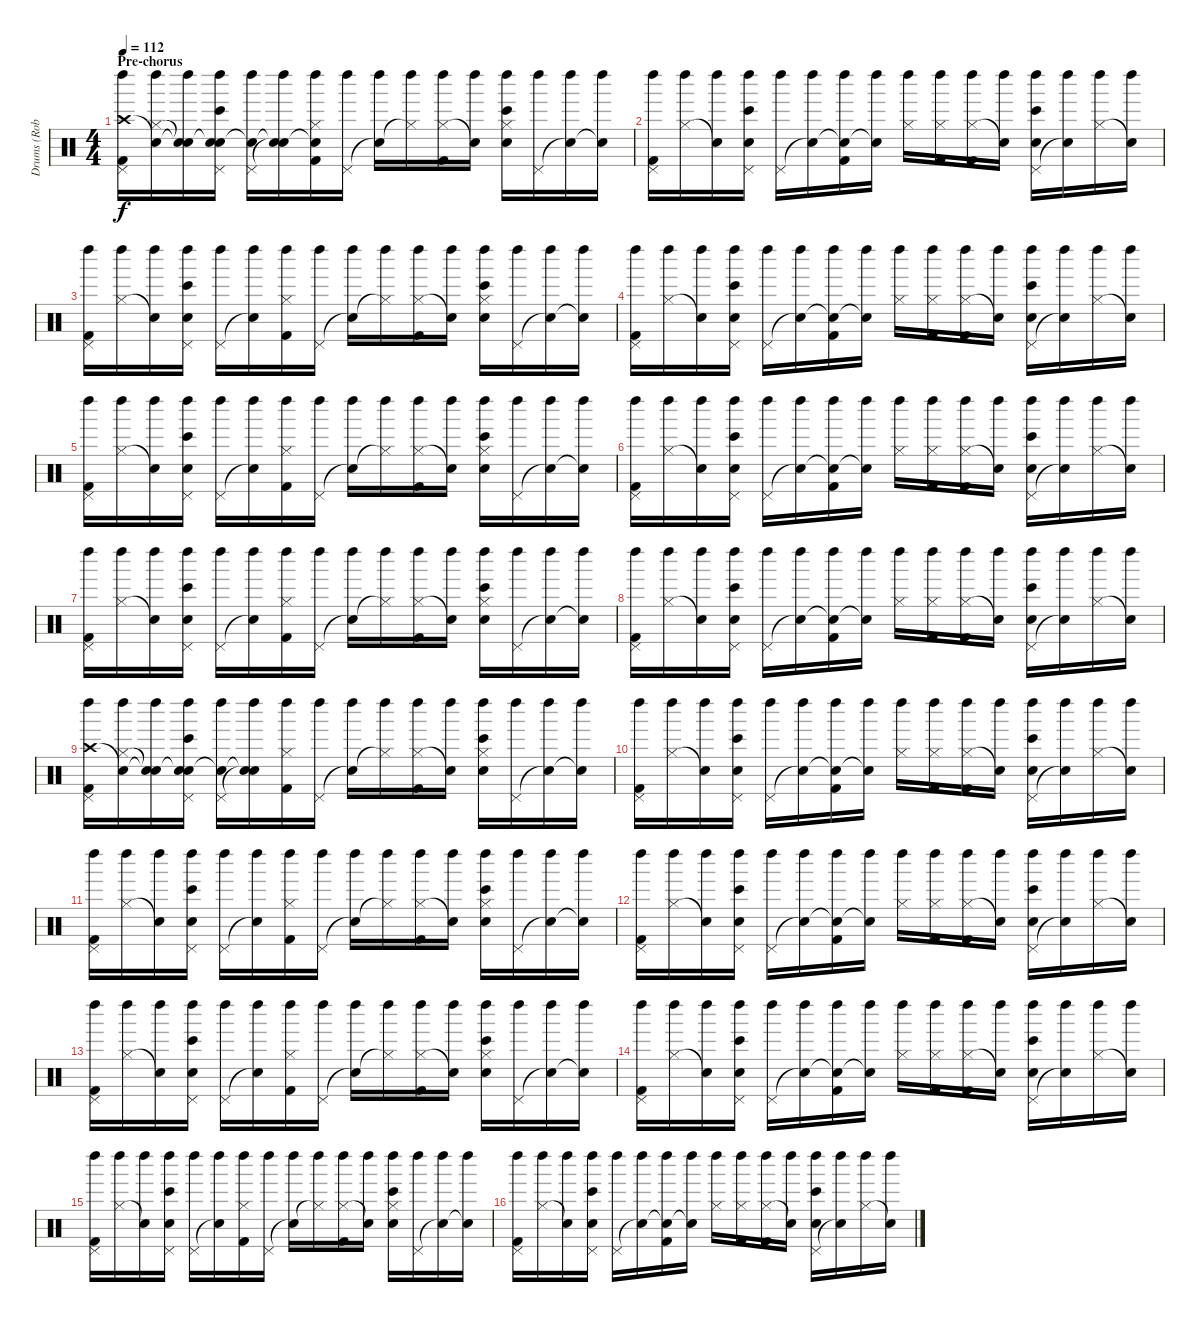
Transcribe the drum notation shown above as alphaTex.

\track ("Drums (Rob Bourdon)" "Drums (Rob") {instrument percussion}
\staff {score}
\articulation defaults
\ts (4 4)
\section ("" "Pre-chorus")
\tempo 112
\clef neutral
\ks c
("Crash high (hit)" "Left Maraca (hit)" "Pedal Hi-Hat (hit)" "Kick (hit) 2").16{dy f} ("Snare (hit)"{t} "Left Maraca (hit)" "Hi-Hat (closed)").16 ("Snare (hit)"{t} "Left Maraca (hit)" "Snare (hit)"{t}).16 ("Snare (hit)"{t} "Left Maraca (hit)" "Pedal Hi-Hat (hit)" "Bongo High (hit)" "Electric Snare (hit)").16 ("Snare (hit)"{t} "Left Maraca (hit)" "Pedal Hi-Hat (hit)").16 ("Snare (hit)"{t} "Left Maraca (hit)" "Snare (hit)"{t}).16 ("Snare (hit)"{t} "Left Maraca (hit)" "Hi-Hat (closed)" "Kick (hit) 2").16 ("Left Maraca (hit)" "Pedal Hi-Hat (hit)").16 ("Left Maraca (hit)" "Snare (hit)"{t}).16 ("Left Maraca (hit)" "Hi-Hat (closed)"{t}).16 ("Left Maraca (hit)" "Hi-Hat (closed)" "Kick (hit) 2").16 ("Left Maraca (hit)" "Snare (hit)"{t}).16 ("Left Maraca (hit)" "Hi-Hat (closed)" "Bongo High (hit)" "Electric Snare (hit)").16 ("Left Maraca (hit)" "Pedal Hi-Hat (hit)").16 ("Left Maraca (hit)" "Snare (hit)"{t}).16 ("Left Maraca (hit)" "Snare (hit)"{t}).16 |
("Left Maraca (hit)" "Pedal Hi-Hat (hit)" "Kick (hit) 2").16 ("Left Maraca (hit)" "Hi-Hat (closed)").16 ("Left Maraca (hit)" "Snare (hit)"{t}).16 ("Left Maraca (hit)" "Pedal Hi-Hat (hit)" "Bongo High (hit)" "Electric Snare (hit)").16 ("Left Maraca (hit)" "Pedal Hi-Hat (hit)").16 ("Left Maraca (hit)" "Snare (hit)"{t}).16 ("Left Maraca (hit)" "Snare (hit)"{t} "Kick (hit) 2").16 ("Left Maraca (hit)" "Snare (hit)"{t}).16 ("Left Maraca (hit)" "Hi-Hat (closed)").16 ("Left Maraca (hit)" "Hi-Hat (closed)" "Kick (hit) 2").16 ("Left Maraca (hit)" "Hi-Hat (closed)" "Kick (hit) 2").16 ("Left Maraca (hit)" "Snare (hit)"{t}).16 ("Left Maraca (hit)" "Pedal Hi-Hat (hit)" "Bongo High (hit)" "Electric Snare (hit)").16 ("Left Maraca (hit)" "Snare (hit)"{t}).16 ("Left Maraca (hit)" "Hi-Hat (closed)").16 ("Left Maraca (hit)" "Snare (hit)"{t}).16 |
("Left Maraca (hit)" "Pedal Hi-Hat (hit)" "Kick (hit) 2").16 ("Left Maraca (hit)" "Hi-Hat (closed)").16 ("Left Maraca (hit)" "Snare (hit)"{t}).16 ("Left Maraca (hit)" "Pedal Hi-Hat (hit)" "Bongo High (hit)" "Electric Snare (hit)").16 ("Left Maraca (hit)" "Pedal Hi-Hat (hit)").16 ("Left Maraca (hit)" "Snare (hit)"{t}).16 ("Left Maraca (hit)" "Hi-Hat (closed)" "Kick (hit) 2").16 ("Left Maraca (hit)" "Pedal Hi-Hat (hit)").16 ("Left Maraca (hit)" "Snare (hit)"{t}).16 ("Left Maraca (hit)" "Hi-Hat (closed)"{t}).16 ("Left Maraca (hit)" "Hi-Hat (closed)" "Kick (hit) 2").16 ("Left Maraca (hit)" "Snare (hit)"{t}).16 ("Left Maraca (hit)" "Hi-Hat (closed)" "Bongo High (hit)" "Electric Snare (hit)").16 ("Left Maraca (hit)" "Pedal Hi-Hat (hit)").16 ("Left Maraca (hit)" "Snare (hit)"{t}).16 ("Left Maraca (hit)" "Snare (hit)"{t}).16 |
("Left Maraca (hit)" "Pedal Hi-Hat (hit)" "Kick (hit) 2").16 ("Left Maraca (hit)" "Hi-Hat (closed)").16 ("Left Maraca (hit)" "Snare (hit)"{t}).16 ("Left Maraca (hit)" "Pedal Hi-Hat (hit)" "Bongo High (hit)" "Electric Snare (hit)").16 ("Left Maraca (hit)" "Pedal Hi-Hat (hit)").16 ("Left Maraca (hit)" "Snare (hit)"{t}).16 ("Left Maraca (hit)" "Snare (hit)"{t} "Kick (hit) 2").16 ("Left Maraca (hit)" "Snare (hit)"{t}).16 ("Left Maraca (hit)" "Hi-Hat (closed)").16 ("Left Maraca (hit)" "Hi-Hat (closed)" "Kick (hit) 2").16 ("Left Maraca (hit)" "Hi-Hat (closed)" "Kick (hit) 2").16 ("Left Maraca (hit)" "Snare (hit)"{t}).16 ("Left Maraca (hit)" "Pedal Hi-Hat (hit)" "Bongo High (hit)" "Electric Snare (hit)").16 ("Left Maraca (hit)" "Snare (hit)"{t}).16 ("Left Maraca (hit)" "Hi-Hat (closed)").16 ("Left Maraca (hit)" "Snare (hit)"{t}).16 |
("Left Maraca (hit)" "Pedal Hi-Hat (hit)" "Kick (hit) 2").16 ("Left Maraca (hit)" "Hi-Hat (closed)").16 ("Left Maraca (hit)" "Snare (hit)"{t}).16 ("Left Maraca (hit)" "Pedal Hi-Hat (hit)" "Bongo High (hit)" "Electric Snare (hit)").16 ("Left Maraca (hit)" "Pedal Hi-Hat (hit)").16 ("Left Maraca (hit)" "Snare (hit)"{t}).16 ("Left Maraca (hit)" "Hi-Hat (closed)" "Kick (hit) 2").16 ("Left Maraca (hit)" "Pedal Hi-Hat (hit)").16 ("Left Maraca (hit)" "Snare (hit)"{t}).16 ("Left Maraca (hit)" "Hi-Hat (closed)"{t}).16 ("Left Maraca (hit)" "Hi-Hat (closed)" "Kick (hit) 2").16 ("Left Maraca (hit)" "Snare (hit)"{t}).16 ("Left Maraca (hit)" "Hi-Hat (closed)" "Bongo High (hit)" "Electric Snare (hit)").16 ("Left Maraca (hit)" "Pedal Hi-Hat (hit)").16 ("Left Maraca (hit)" "Snare (hit)"{t}).16 ("Left Maraca (hit)" "Snare (hit)"{t}).16 |
("Left Maraca (hit)" "Pedal Hi-Hat (hit)" "Kick (hit) 2").16 ("Left Maraca (hit)" "Hi-Hat (closed)").16 ("Left Maraca (hit)" "Snare (hit)"{t}).16 ("Left Maraca (hit)" "Pedal Hi-Hat (hit)" "Bongo High (hit)" "Electric Snare (hit)").16 ("Left Maraca (hit)" "Pedal Hi-Hat (hit)").16 ("Left Maraca (hit)" "Snare (hit)"{t}).16 ("Left Maraca (hit)" "Snare (hit)"{t} "Kick (hit) 2").16 ("Left Maraca (hit)" "Snare (hit)"{t}).16 ("Left Maraca (hit)" "Hi-Hat (closed)").16 ("Left Maraca (hit)" "Hi-Hat (closed)" "Kick (hit) 2").16 ("Left Maraca (hit)" "Hi-Hat (closed)" "Kick (hit) 2").16 ("Left Maraca (hit)" "Snare (hit)"{t}).16 ("Left Maraca (hit)" "Pedal Hi-Hat (hit)" "Bongo High (hit)" "Electric Snare (hit)").16 ("Left Maraca (hit)" "Snare (hit)"{t}).16 ("Left Maraca (hit)" "Hi-Hat (closed)").16 ("Left Maraca (hit)" "Snare (hit)"{t}).16 |
("Left Maraca (hit)" "Pedal Hi-Hat (hit)" "Kick (hit) 2").16 ("Left Maraca (hit)" "Hi-Hat (closed)").16 ("Left Maraca (hit)" "Snare (hit)"{t}).16 ("Left Maraca (hit)" "Pedal Hi-Hat (hit)" "Bongo High (hit)" "Electric Snare (hit)").16 ("Left Maraca (hit)" "Pedal Hi-Hat (hit)").16 ("Left Maraca (hit)" "Snare (hit)"{t}).16 ("Left Maraca (hit)" "Hi-Hat (closed)" "Kick (hit) 2").16 ("Left Maraca (hit)" "Pedal Hi-Hat (hit)").16 ("Left Maraca (hit)" "Snare (hit)"{t}).16 ("Left Maraca (hit)" "Hi-Hat (closed)"{t}).16 ("Left Maraca (hit)" "Hi-Hat (closed)" "Kick (hit) 2").16 ("Left Maraca (hit)" "Snare (hit)"{t}).16 ("Left Maraca (hit)" "Hi-Hat (closed)" "Bongo High (hit)" "Electric Snare (hit)").16 ("Left Maraca (hit)" "Pedal Hi-Hat (hit)").16 ("Left Maraca (hit)" "Snare (hit)"{t}).16 ("Left Maraca (hit)" "Snare (hit)"{t}).16 |
("Left Maraca (hit)" "Pedal Hi-Hat (hit)" "Kick (hit) 2").16 ("Left Maraca (hit)" "Hi-Hat (closed)").16 ("Left Maraca (hit)" "Snare (hit)"{t}).16 ("Left Maraca (hit)" "Pedal Hi-Hat (hit)" "Bongo High (hit)" "Electric Snare (hit)").16 ("Left Maraca (hit)" "Pedal Hi-Hat (hit)").16 ("Left Maraca (hit)" "Snare (hit)"{t}).16 ("Left Maraca (hit)" "Snare (hit)"{t} "Kick (hit) 2").16 ("Left Maraca (hit)" "Snare (hit)"{t}).16 ("Left Maraca (hit)" "Hi-Hat (closed)").16 ("Left Maraca (hit)" "Hi-Hat (closed)" "Kick (hit) 2").16 ("Left Maraca (hit)" "Hi-Hat (closed)" "Kick (hit) 2").16 ("Left Maraca (hit)" "Snare (hit)"{t}).16 ("Left Maraca (hit)" "Pedal Hi-Hat (hit)" "Bongo High (hit)" "Electric Snare (hit)").16 ("Left Maraca (hit)" "Snare (hit)"{t}).16 ("Left Maraca (hit)" "Hi-Hat (closed)").16 ("Left Maraca (hit)" "Snare (hit)"{t}).16 |
("Crash high (hit)" "Left Maraca (hit)" "Pedal Hi-Hat (hit)" "Kick (hit) 2").16 ("Snare (hit)"{t} "Left Maraca (hit)" "Hi-Hat (closed)").16 ("Snare (hit)"{t} "Left Maraca (hit)" "Snare (hit)"{t}).16 ("Snare (hit)"{t} "Left Maraca (hit)" "Pedal Hi-Hat (hit)" "Bongo High (hit)" "Electric Snare (hit)").16 ("Snare (hit)"{t} "Left Maraca (hit)" "Pedal Hi-Hat (hit)").16 ("Snare (hit)"{t} "Left Maraca (hit)" "Snare (hit)"{t}).16 ("Left Maraca (hit)" "Hi-Hat (closed)" "Kick (hit) 2").16 ("Left Maraca (hit)" "Pedal Hi-Hat (hit)").16 ("Left Maraca (hit)" "Snare (hit)"{t}).16 ("Left Maraca (hit)" "Hi-Hat (closed)"{t}).16 ("Left Maraca (hit)" "Hi-Hat (closed)" "Kick (hit) 2").16 ("Left Maraca (hit)" "Snare (hit)"{t}).16 ("Left Maraca (hit)" "Hi-Hat (closed)" "Bongo High (hit)" "Electric Snare (hit)").16 ("Left Maraca (hit)" "Pedal Hi-Hat (hit)").16 ("Left Maraca (hit)" "Snare (hit)"{t}).16 ("Left Maraca (hit)" "Snare (hit)"{t}).16 |
("Left Maraca (hit)" "Pedal Hi-Hat (hit)" "Kick (hit) 2").16 ("Left Maraca (hit)" "Hi-Hat (closed)").16 ("Left Maraca (hit)" "Snare (hit)"{t}).16 ("Left Maraca (hit)" "Pedal Hi-Hat (hit)" "Bongo High (hit)" "Electric Snare (hit)").16 ("Left Maraca (hit)" "Pedal Hi-Hat (hit)").16 ("Left Maraca (hit)" "Snare (hit)"{t}).16 ("Left Maraca (hit)" "Snare (hit)"{t} "Kick (hit) 2").16 ("Left Maraca (hit)" "Snare (hit)"{t}).16 ("Left Maraca (hit)" "Hi-Hat (closed)").16 ("Left Maraca (hit)" "Hi-Hat (closed)" "Kick (hit) 2").16 ("Left Maraca (hit)" "Hi-Hat (closed)" "Kick (hit) 2").16 ("Left Maraca (hit)" "Snare (hit)"{t}).16 ("Left Maraca (hit)" "Pedal Hi-Hat (hit)" "Bongo High (hit)" "Electric Snare (hit)").16 ("Left Maraca (hit)" "Snare (hit)"{t}).16 ("Left Maraca (hit)" "Hi-Hat (closed)").16 ("Left Maraca (hit)" "Snare (hit)"{t}).16 |
("Left Maraca (hit)" "Pedal Hi-Hat (hit)" "Kick (hit) 2").16 ("Left Maraca (hit)" "Hi-Hat (closed)").16 ("Left Maraca (hit)" "Snare (hit)"{t}).16 ("Left Maraca (hit)" "Pedal Hi-Hat (hit)" "Bongo High (hit)" "Electric Snare (hit)").16 ("Left Maraca (hit)" "Pedal Hi-Hat (hit)").16 ("Left Maraca (hit)" "Snare (hit)"{t}).16 ("Left Maraca (hit)" "Hi-Hat (closed)" "Kick (hit) 2").16 ("Left Maraca (hit)" "Pedal Hi-Hat (hit)").16 ("Left Maraca (hit)" "Snare (hit)"{t}).16 ("Left Maraca (hit)" "Hi-Hat (closed)"{t}).16 ("Left Maraca (hit)" "Hi-Hat (closed)" "Kick (hit) 2").16 ("Left Maraca (hit)" "Snare (hit)"{t}).16 ("Left Maraca (hit)" "Hi-Hat (closed)" "Bongo High (hit)" "Electric Snare (hit)").16 ("Left Maraca (hit)" "Pedal Hi-Hat (hit)").16 ("Left Maraca (hit)" "Snare (hit)"{t}).16 ("Left Maraca (hit)" "Snare (hit)"{t}).16 |
("Left Maraca (hit)" "Pedal Hi-Hat (hit)" "Kick (hit) 2").16 ("Left Maraca (hit)" "Hi-Hat (closed)").16 ("Left Maraca (hit)" "Snare (hit)"{t}).16 ("Left Maraca (hit)" "Pedal Hi-Hat (hit)" "Bongo High (hit)" "Electric Snare (hit)").16 ("Left Maraca (hit)" "Pedal Hi-Hat (hit)").16 ("Left Maraca (hit)" "Snare (hit)"{t}).16 ("Left Maraca (hit)" "Snare (hit)"{t} "Kick (hit) 2").16 ("Left Maraca (hit)" "Snare (hit)"{t}).16 ("Left Maraca (hit)" "Hi-Hat (closed)").16 ("Left Maraca (hit)" "Hi-Hat (closed)" "Kick (hit) 2").16 ("Left Maraca (hit)" "Hi-Hat (closed)" "Kick (hit) 2").16 ("Left Maraca (hit)" "Snare (hit)"{t}).16 ("Left Maraca (hit)" "Pedal Hi-Hat (hit)" "Bongo High (hit)" "Electric Snare (hit)").16 ("Left Maraca (hit)" "Snare (hit)"{t}).16 ("Left Maraca (hit)" "Hi-Hat (closed)").16 ("Left Maraca (hit)" "Snare (hit)"{t}).16 |
("Left Maraca (hit)" "Pedal Hi-Hat (hit)" "Kick (hit) 2").16 ("Left Maraca (hit)" "Hi-Hat (closed)").16 ("Left Maraca (hit)" "Snare (hit)"{t}).16 ("Left Maraca (hit)" "Pedal Hi-Hat (hit)" "Bongo High (hit)" "Electric Snare (hit)").16 ("Left Maraca (hit)" "Pedal Hi-Hat (hit)").16 ("Left Maraca (hit)" "Snare (hit)"{t}).16 ("Left Maraca (hit)" "Hi-Hat (closed)" "Kick (hit) 2").16 ("Left Maraca (hit)" "Pedal Hi-Hat (hit)").16 ("Left Maraca (hit)" "Snare (hit)"{t}).16 ("Left Maraca (hit)" "Hi-Hat (closed)"{t}).16 ("Left Maraca (hit)" "Hi-Hat (closed)" "Kick (hit) 2").16 ("Left Maraca (hit)" "Snare (hit)"{t}).16 ("Left Maraca (hit)" "Hi-Hat (closed)" "Bongo High (hit)" "Electric Snare (hit)").16 ("Left Maraca (hit)" "Pedal Hi-Hat (hit)").16 ("Left Maraca (hit)" "Snare (hit)"{t}).16 ("Left Maraca (hit)" "Snare (hit)"{t}).16 |
("Left Maraca (hit)" "Pedal Hi-Hat (hit)" "Kick (hit) 2").16 ("Left Maraca (hit)" "Hi-Hat (closed)").16 ("Left Maraca (hit)" "Snare (hit)"{t}).16 ("Left Maraca (hit)" "Pedal Hi-Hat (hit)" "Bongo High (hit)" "Electric Snare (hit)").16 ("Left Maraca (hit)" "Pedal Hi-Hat (hit)").16 ("Left Maraca (hit)" "Snare (hit)"{t}).16 ("Left Maraca (hit)" "Snare (hit)"{t} "Kick (hit) 2").16 ("Left Maraca (hit)" "Snare (hit)"{t}).16 ("Left Maraca (hit)" "Hi-Hat (closed)").16 ("Left Maraca (hit)" "Hi-Hat (closed)" "Kick (hit) 2").16 ("Left Maraca (hit)" "Hi-Hat (closed)" "Kick (hit) 2").16 ("Left Maraca (hit)" "Snare (hit)"{t}).16 ("Left Maraca (hit)" "Pedal Hi-Hat (hit)" "Bongo High (hit)" "Electric Snare (hit)").16 ("Left Maraca (hit)" "Snare (hit)"{t}).16 ("Left Maraca (hit)" "Hi-Hat (closed)").16 ("Left Maraca (hit)" "Snare (hit)"{t}).16 |
("Left Maraca (hit)" "Pedal Hi-Hat (hit)" "Kick (hit) 2").16 ("Left Maraca (hit)" "Hi-Hat (closed)").16 ("Left Maraca (hit)" "Snare (hit)"{t}).16 ("Left Maraca (hit)" "Pedal Hi-Hat (hit)" "Bongo High (hit)" "Electric Snare (hit)").16 ("Left Maraca (hit)" "Pedal Hi-Hat (hit)").16 ("Left Maraca (hit)" "Snare (hit)"{t}).16 ("Left Maraca (hit)" "Hi-Hat (closed)" "Kick (hit) 2").16 ("Left Maraca (hit)" "Pedal Hi-Hat (hit)").16 ("Left Maraca (hit)" "Snare (hit)"{t}).16 ("Left Maraca (hit)" "Hi-Hat (closed)"{t}).16 ("Left Maraca (hit)" "Hi-Hat (closed)" "Kick (hit) 2").16 ("Left Maraca (hit)" "Snare (hit)"{t}).16 ("Left Maraca (hit)" "Hi-Hat (closed)" "Bongo High (hit)" "Electric Snare (hit)").16 ("Left Maraca (hit)" "Pedal Hi-Hat (hit)").16 ("Left Maraca (hit)" "Snare (hit)"{t}).16 ("Left Maraca (hit)" "Snare (hit)"{t}).16 |
("Left Maraca (hit)" "Pedal Hi-Hat (hit)" "Kick (hit) 2").16 ("Left Maraca (hit)" "Hi-Hat (closed)").16 ("Left Maraca (hit)" "Snare (hit)"{t}).16 ("Left Maraca (hit)" "Pedal Hi-Hat (hit)" "Bongo High (hit)" "Electric Snare (hit)").16 ("Left Maraca (hit)" "Pedal Hi-Hat (hit)").16 ("Left Maraca (hit)" "Snare (hit)"{t}).16 ("Left Maraca (hit)" "Snare (hit)"{t} "Kick (hit) 2").16 ("Left Maraca (hit)" "Snare (hit)"{t}).16 ("Left Maraca (hit)" "Hi-Hat (closed)").16 ("Left Maraca (hit)" "Hi-Hat (closed)" "Kick (hit) 2").16 ("Left Maraca (hit)" "Hi-Hat (closed)" "Kick (hit) 2").16 ("Left Maraca (hit)" "Snare (hit)"{t}).16 ("Left Maraca (hit)" "Pedal Hi-Hat (hit)" "Bongo High (hit)" "Electric Snare (hit)").16 ("Left Maraca (hit)" "Snare (hit)"{t}).16 ("Left Maraca (hit)" "Hi-Hat (closed)").16 ("Left Maraca (hit)" "Snare (hit)"{t}).16
